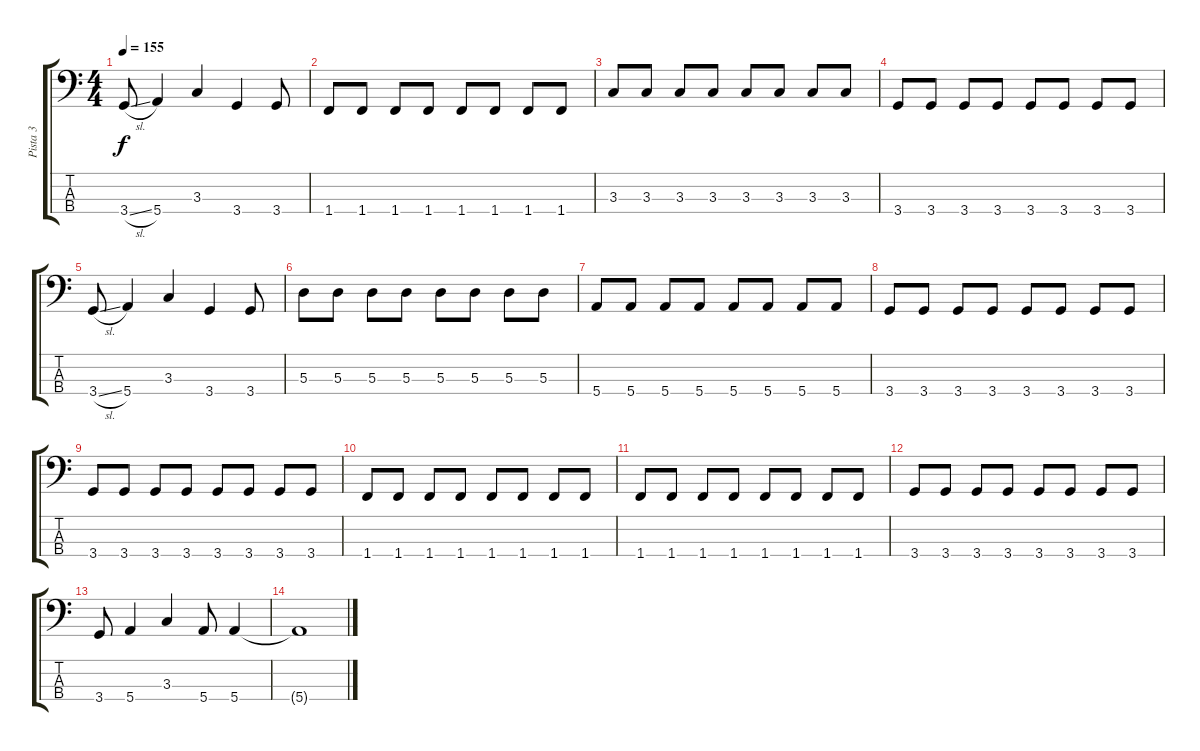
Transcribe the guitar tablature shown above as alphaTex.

\track ("Pista 3" "Pista 3") {instrument electricbassfinger}
\staff {score tabs}
\tuning (G2 D2 A1 E1) {hide}
\ts (4 4)
\tempo 155
\clef f4
\ks c
3.4{sl}.8{dy f} 5.4.4 3.3.4 3.4.4 3.4.8 |
1.4.8 1.4.8 1.4.8 1.4.8 1.4.8 1.4.8 1.4.8 1.4.8 |
3.3.8 3.3.8 3.3.8 3.3.8 3.3.8 3.3.8 3.3.8 3.3.8 |
3.4.8 3.4.8 3.4.8 3.4.8 3.4.8 3.4.8 3.4.8 3.4.8 |
3.4{sl}.8 5.4.4 3.3.4 3.4.4 3.4.8 |
5.3.8 5.3.8 5.3.8 5.3.8 5.3.8 5.3.8 5.3.8 5.3.8 |
5.4.8 5.4.8 5.4.8 5.4.8 5.4.8 5.4.8 5.4.8 5.4.8 |
3.4.8 3.4.8 3.4.8 3.4.8 3.4.8 3.4.8 3.4.8 3.4.8 |
3.4.8 3.4.8 3.4.8 3.4.8 3.4.8 3.4.8 3.4.8 3.4.8 |
1.4.8 1.4.8 1.4.8 1.4.8 1.4.8 1.4.8 1.4.8 1.4.8 |
1.4.8 1.4.8 1.4.8 1.4.8 1.4.8 1.4.8 1.4.8 1.4.8 |
3.4.8 3.4.8 3.4.8 3.4.8 3.4.8 3.4.8 3.4.8 3.4.8 |
3.4.8 5.4.4 3.3.4 5.4.8 5.4.4 |
5.4{t}.1
